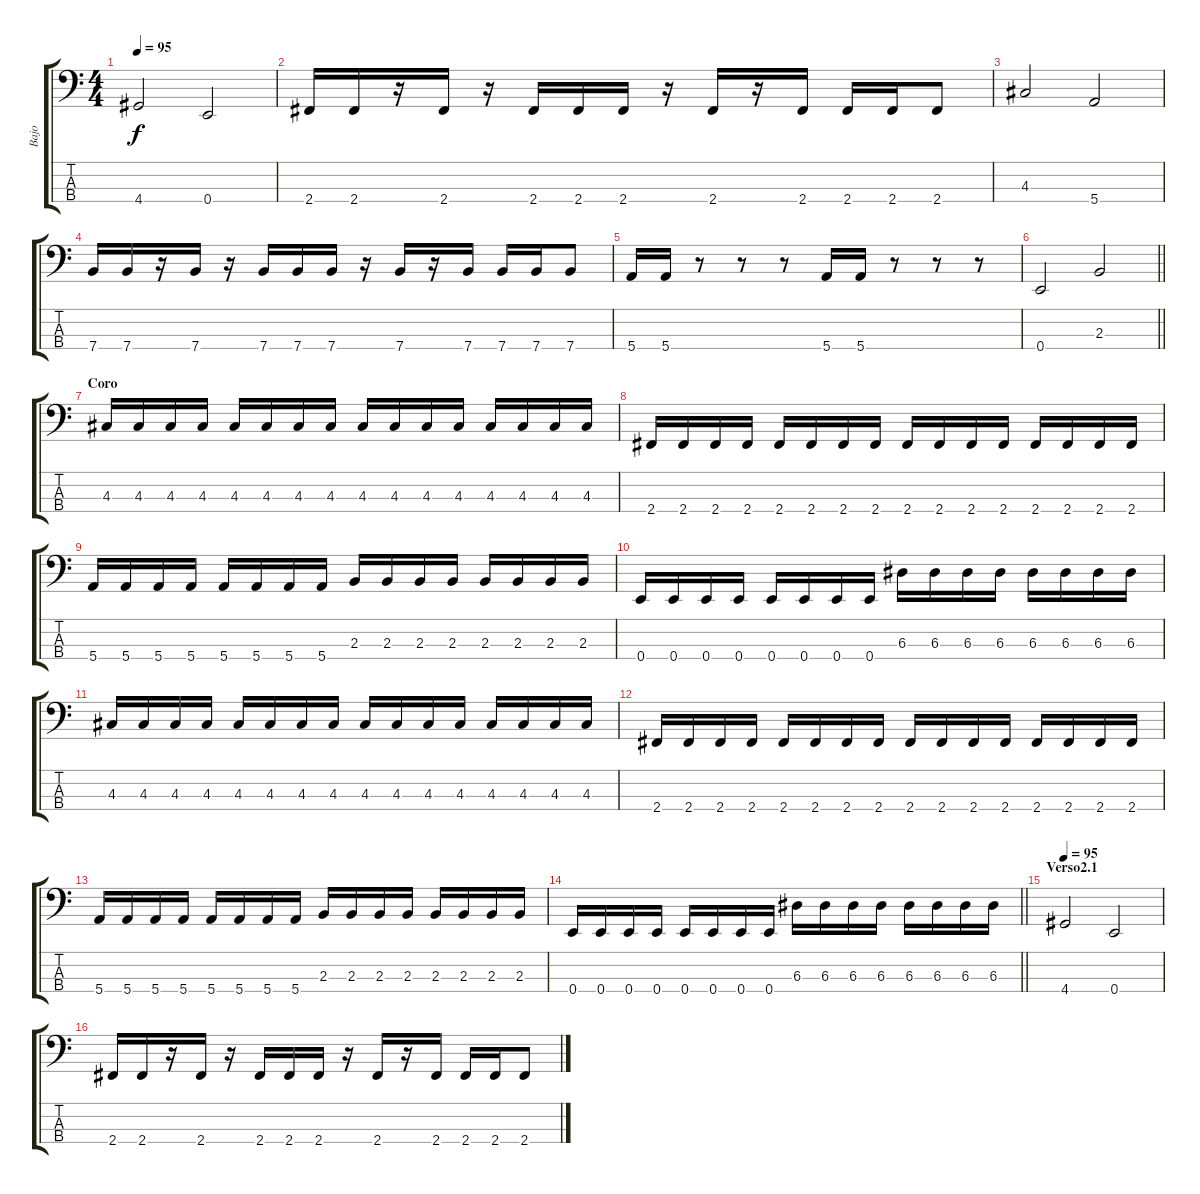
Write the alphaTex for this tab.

\track ("Bajo" "Bajo") {instrument electricbasspick}
\staff {score tabs}
\tuning (G2 D2 A1 E1) {hide}
\ts (4 4)
\tempo 95
\clef f4
\ks c
4.4.2{dy f} 0.4.2 |
2.4.16 2.4.16 r.16 2.4.16 r.16 2.4.16 2.4.16 2.4.16 r.16 2.4.16 r.16 2.4.16 2.4.16 2.4.16 2.4.8 |
4.3.2 5.4.2 |
7.4.16 7.4.16 r.16 7.4.16 r.16 7.4.16 7.4.16 7.4.16 r.16 7.4.16 r.16 7.4.16 7.4.16 7.4.16 7.4.8 |
5.4.16 5.4.16 r.8 r.8 r.8 5.4.16 5.4.16 r.8 r.8 r.8 |
\barLineRight lightlight
0.4.2 2.3.2 |
\section ("" "Coro")
4.3.16 4.3.16 4.3.16 4.3.16 4.3.16 4.3.16 4.3.16 4.3.16 4.3.16 4.3.16 4.3.16 4.3.16 4.3.16 4.3.16 4.3.16 4.3.16 |
2.4.16 2.4.16 2.4.16 2.4.16 2.4.16 2.4.16 2.4.16 2.4.16 2.4.16 2.4.16 2.4.16 2.4.16 2.4.16 2.4.16 2.4.16 2.4.16 |
5.4.16 5.4.16 5.4.16 5.4.16 5.4.16 5.4.16 5.4.16 5.4.16 2.3.16 2.3.16 2.3.16 2.3.16 2.3.16 2.3.16 2.3.16 2.3.16 |
0.4.16 0.4.16 0.4.16 0.4.16 0.4.16 0.4.16 0.4.16 0.4.16 6.3.16 6.3.16 6.3.16 6.3.16 6.3.16 6.3.16 6.3.16 6.3.16 |
4.3.16 4.3.16 4.3.16 4.3.16 4.3.16 4.3.16 4.3.16 4.3.16 4.3.16 4.3.16 4.3.16 4.3.16 4.3.16 4.3.16 4.3.16 4.3.16 |
2.4.16 2.4.16 2.4.16 2.4.16 2.4.16 2.4.16 2.4.16 2.4.16 2.4.16 2.4.16 2.4.16 2.4.16 2.4.16 2.4.16 2.4.16 2.4.16 |
5.4.16 5.4.16 5.4.16 5.4.16 5.4.16 5.4.16 5.4.16 5.4.16 2.3.16 2.3.16 2.3.16 2.3.16 2.3.16 2.3.16 2.3.16 2.3.16 |
\barLineRight lightlight
0.4.16 0.4.16 0.4.16 0.4.16 0.4.16 0.4.16 0.4.16 0.4.16 6.3.16 6.3.16 6.3.16 6.3.16 6.3.16 6.3.16 6.3.16 6.3.16 |
\section ("" "Verso2.1")
\tempo 95
4.4.2 0.4.2 |
2.4.16 2.4.16 r.16 2.4.16 r.16 2.4.16 2.4.16 2.4.16 r.16 2.4.16 r.16 2.4.16 2.4.16 2.4.16 2.4.8
